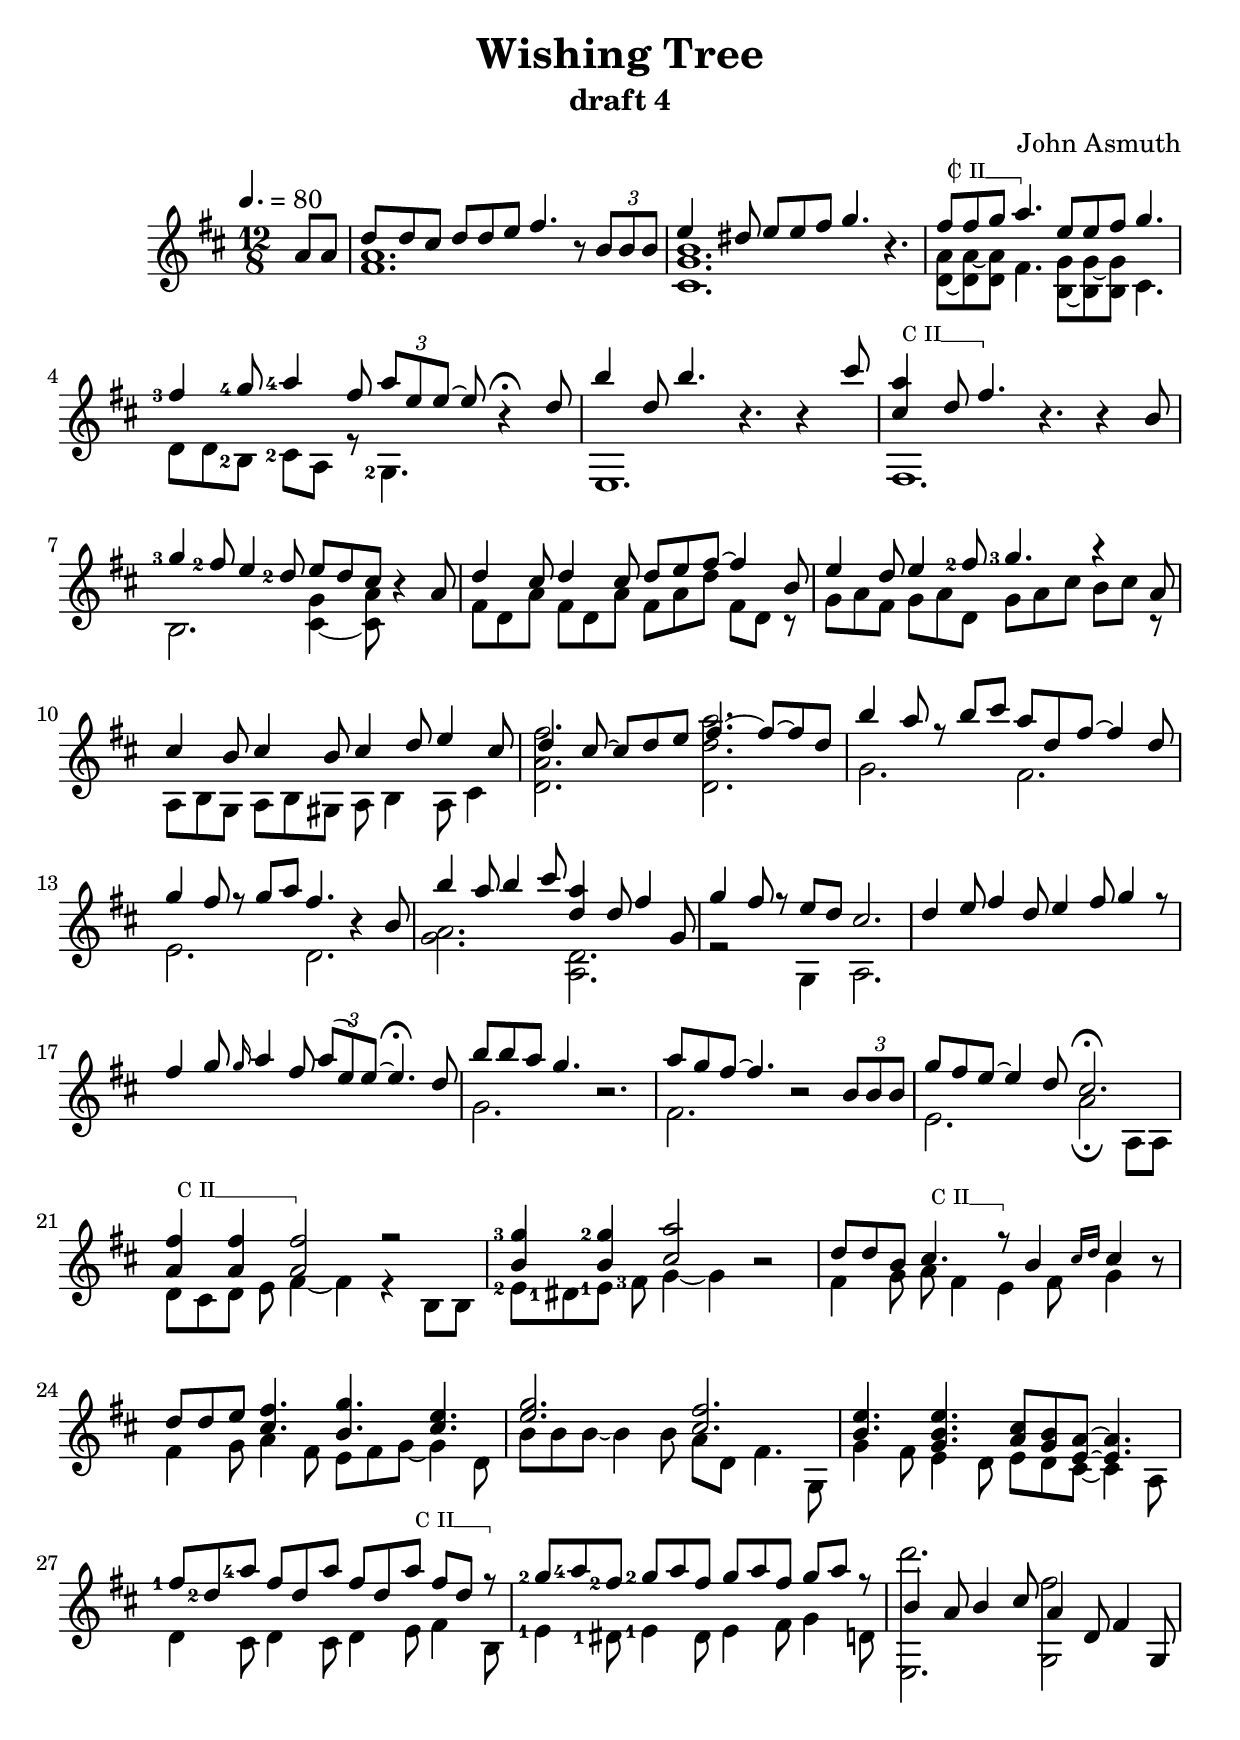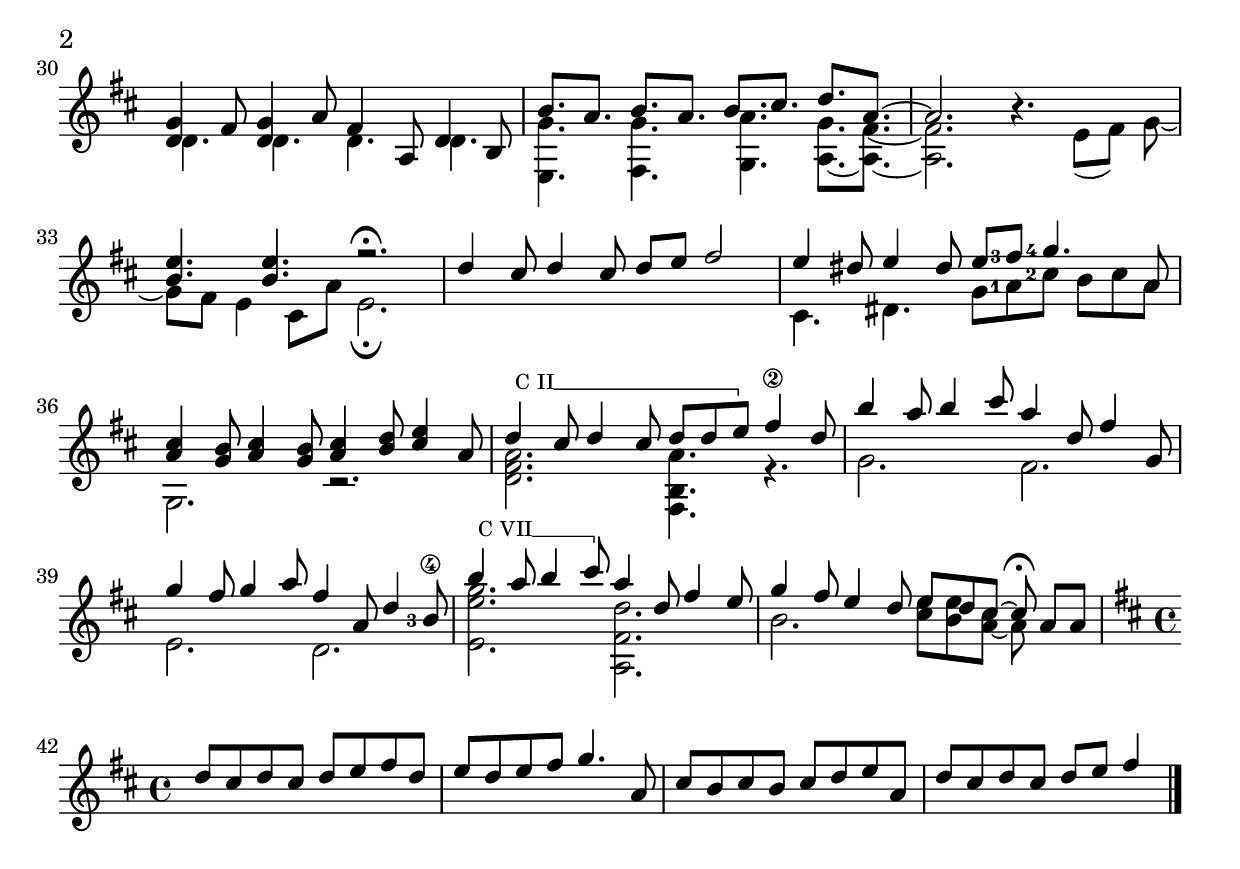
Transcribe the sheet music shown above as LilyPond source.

\version "2.18.2"
\header {
  title = "Wishing Tree"
  subtitle = "draft 4"
  composer = "John Asmuth"
}

\include "bbarred.ly"
#(define RH rightHandFinger)

#(set-global-staff-size 23)
<<
  \relative d'' {
    \partial 4
    \time 12/8
    \key d \major
    \tempo 4. = 80
    a8 a |
    <<
      \new Voice = "melody"
      { \voiceOne 
        \set fingeringOrientations = #'(left)
        d[ d cis] d[ d e] fis4. \tweak Y-offset #0 r8 \tuplet 3/2 {b,8 b b} |
        e4 dis8 e[ e fis] g4. \tweak Y-offset #0 r |
      }
      \new Voice { \voiceTwo
        \set fingeringOrientations = #'(left)
        <fis, a>1. |
        <b g cis,>1. |
      }
    >>
    <<
      { \voiceOne 
        \set fingeringOrientations = #'(left)
        \bbarre #"II" { fis'8 fis g a4. } e8 e fis g4. |
        <fis-3>4 <g-4>8 <a-4>4 fis8 \tuplet 3/2 { a[ e e~] } e \tweak Y-offset #0 r4 \fermata d8 |
      }
      \new Voice { \voiceTwo
        \set fingeringOrientations = #'(left)
        <a d,~>8 <a~ d,> <a d,> fis4. <g b,~>8 <g~ b,> <g b,> cis,4. |
        d8[ d <b-2>] <cis-2> a r <g-2>4. s4. |
      }
    >>
    <<
      { \voiceOne 
        b''4 d,8 b'4. \tweak Y-offset #0 r4. \tweak Y-offset #0 r4 cis8 |
        \fbarre #"II" {<a cis,>4 d,8 fis4.} \tweak Y-offset #0 r4. \tweak Y-offset #0 r4 b,8 |
      }
      \new Voice { \voiceTwo
        e,,1. |
        fis1. |
      }
    >>
    \oneVoice
    <<
      { \voiceOne 
        <g''-3>4 <fis-2>8 e4 <d-2>8 e8 d8 cis8 \tweak Y-offset #0 r4 a8  |
      }
      \new Voice { \voiceTwo
        b,2. <cis~ g'>4 <cis a'>8 s4. |
      }
    >>
    <<
      { \voiceOne 
        \set fingeringOrientations = #'(left)
        d'4 cis8 d4 cis8 d e fis~ fis4 b,8 |
        e4 d8 e4 <fis-2>8 <g-3>4. r4 a,8 |
      }
      \new Voice { \voiceTwo
        fis8[ d a'] fis[ d a'] fis[ a d] fis,[ d] r |
        g[ a fis] g[ a d,] g[ a cis] b[ cis] r |
      }
    >>
    <<
      { \voiceOne 
        cis4 b8 cis4 b8 cis4 d8 e4 cis8 |
        d4 cis8~ cis[ d8 e ] fis4.~ fis8~ fis8 d8 |
      }
      \new Voice { \voiceTwo
        a,8[ b g] a8[ b gis] a b4 a8 cis4 |
        <fis' a, d,>2. <a d, d,> |
      }
    >>
    <<
      { \voiceOne 
        b4 a8 r8 b cis a d, fis~ fis4 d8 |
        g4 fis8 r g a fis4. \tweak Y-offset #0 r4 b,8 |
      }
      \new Voice { \voiceTwo
        g2. fis |
        e d |
      }
    >>
    <<
      { \voiceOne 
        b''4 a8 b4 cis8 <a d,>4 d,8 fis4 g,8 |
        g'4 fis8 r e[ d] cis2. |
      }
      \new Voice { \voiceTwo
        <a g>2. <d, a> |
        r2 g,4 a2. |
      }
    >>
    <<
      { \voiceOne 
        d'4 e8 fis4 d8 e4 fis8 g4 r8 |
        fis4 g8 \grace g16 \glissando a4 fis8 \tuplet 3/2 {a (e) e~} e4. \fermata d8 |
      }
      \new Voice { \voiceTwo
        s1. s
      }
    >>
    \oneVoice 
    <<
      { \voiceOne 
        b'8[ b a] g4. \tweak Y-offset #0 r2. |
        a8[ g fis~] fis4. \tweak Y-offset #0 r2 \tuplet 3/2 { b,8[ b b] } |
      }
      \new Voice { \voiceTwo
        g2. s |
        fis2. s |
      }
    >>
    <<
      { \voiceOne 
        g'8[ fis e~] e4 d8  cis2. \fermata |
      }
      \new Voice { \voiceTwo
        e,2. a2 \fermata a,8 a |
      }
    >>
    <<
      { \voiceOne 
        \set fingeringOrientations = #'(left)
        \fbarre #"II" { <a' fis'>4 <a fis'>4 <a fis'>2 } r2 |
        <b g'-3>4 <b g'-2>4 <cis a'>2 \tweak Y-offset #0 r2 |
      }
      \new Voice { \voiceTwo
        \set fingeringOrientations = #'(left)
        d,8[ cis d] e fis4~ fis4 r b,8 b |
        <e-2>[ <dis-1> <e-1>] <fis-3> g4~ g s2 |
      }
    >>
    <<
      { \voiceOne
        d'8 d b cis4. r8 b4 \grace { cis16 d } cis4 s8 |
        d8 d e <cis fis>4. <b g'> <cis e> |
      }
      \new Voice { \voiceTwo
        fis,4 g8 \fbarre #"II" {a8 fis4 e4} fis8 g4 \tweak Y-offset #0 r8 |
        fis4 g8 a4 fis8 e8[ fis8 g8~] g4 d8 |
      }
    >>
    <<
      { \voiceOne
        \set stringNumberOrientations = #'(up)
        <e' g>2. <cis fis> |
        <b e>4. <g b e> <a cis>8 <g b> <e a>~ <e a>4. |
      }
      \new Voice { \voiceTwo
        \set stringNumberOrientations = #'(down)
        b'8[ b b~] b4 b8 a d, fis4. g,8 |
        g'4 fis8 e4 d8 e[ d cis~] cis4 a8 |
      }
    >>
    <<
      { \voiceOne
        \set fingeringOrientations = #'(left)
        <fis''-1>8 [ <d-2> <a'-4>] fis8 [ d a'] fis8 [ d a'] fis8 [ d] r |
        <g-2>8[ <a-4> <fis-2>] <g-2>8[ a fis] g8[ a fis] g8[ a]  r |
      }
      \new Voice { \voiceTwo
        \set fingeringOrientations = #'(left)
        d,,4 cis8 d4 cis8 d4 \fbarre #"II" {e8 fis4 b,8} |
        <e-1>4 <dis-1>8 <e-1>4 dis8 e4 fis8 g4 d8 |
      }
    >>
    <<
      { \voiceTwo 
        <d'' e,,,>2.  <fis, g,,>2 s4 |
        d,4. d d d |
      }
      \new Voice { \voiceOne
        b'4 a8 b4 cis8 a4 d,8 fis4 g,8  |
        <g' d>4 fis8 <g d>4 a8 fis4 a,8 d4 b8 |
      }
    >>
    <<
      { \voiceOne
        <b'>8. a b a b cis d a~ |
        <a>2. s2.  |
        <b e>4. <b e> r2. \fermata |
      }
      \new Voice { \voiceTwo
        <e,, g'>4. <fis g'> <g a'> <a~ g'>8. <a~ fis'~> |
        <a fis'>2. \tweak Y-offset #0 r4. e'8[(fis)] g~  |
        g8 fis8 e4 cis8a'8 e2. \fermata |
      }
    >>
    <<
      { \voiceOne 
        \set fingeringOrientations = #'(left)
        d'4 cis8 d4 cis8 d e fis2 |
        e4 dis8 e4 dis8 e <fis-3> <g-4>4. a,8 |
      }
      \new Voice { \voiceTwo
        \set fingeringOrientations = #'(left)
        s1. |
        cis,4. dis4. g8[ <a-1> <cis-2>] b[ cis a] |
      }
    >>
    <<
      { \voiceOne 
        <cis a>4 <b g>8 <cis a>4 <b g>8 <cis a>4 <d b>8 <e cis>4 a,8 |
        \fbarre #"II" { d4 cis8 d4 cis8 d8 d e } fis4\2 d8 |
      }
      \new Voice { \voiceTwo
        g,,2. r |
        <d' fis a>2. <fis, b a'>4. r4. |
      }
    >>
    <<
      { \voiceOne 
        \set fingeringOrientations = #'(left)
        b''4 a8 b4 cis8 a4 d,8 fis4 g,8 |
        g'4 fis8 g4 a8 fis4 a,8 d4 <b-3\4>8 |
      }
      \new Voice { \voiceTwo
        g2. fis |
        e d |
      }
    >>
    <<
      { \voiceOne 
        \fbarre #"VII" { b''4 a8 b4 cis8 } a4 d,8 fis4 e8 |
        g4 fis8 e4 d8 e[ d cis~] cis8 \fermata a[ a] |
      }
      \new Voice { \voiceTwo
        <e e' g>2. <a, fis' d'> |
        b' <cis e>8 <b e> <a~ cis> a8 s4 |
      }
    >>
    <<
      \time 4/4
  \key d \major
      { \voiceOne 
  d8 cis d cis d e fis d |
  e d e fis g4. a,8 |
  cis8 b cis b cis d e a, |
  d cis d cis d e fis4 \bar "|."
      }
    >>
  }
>>